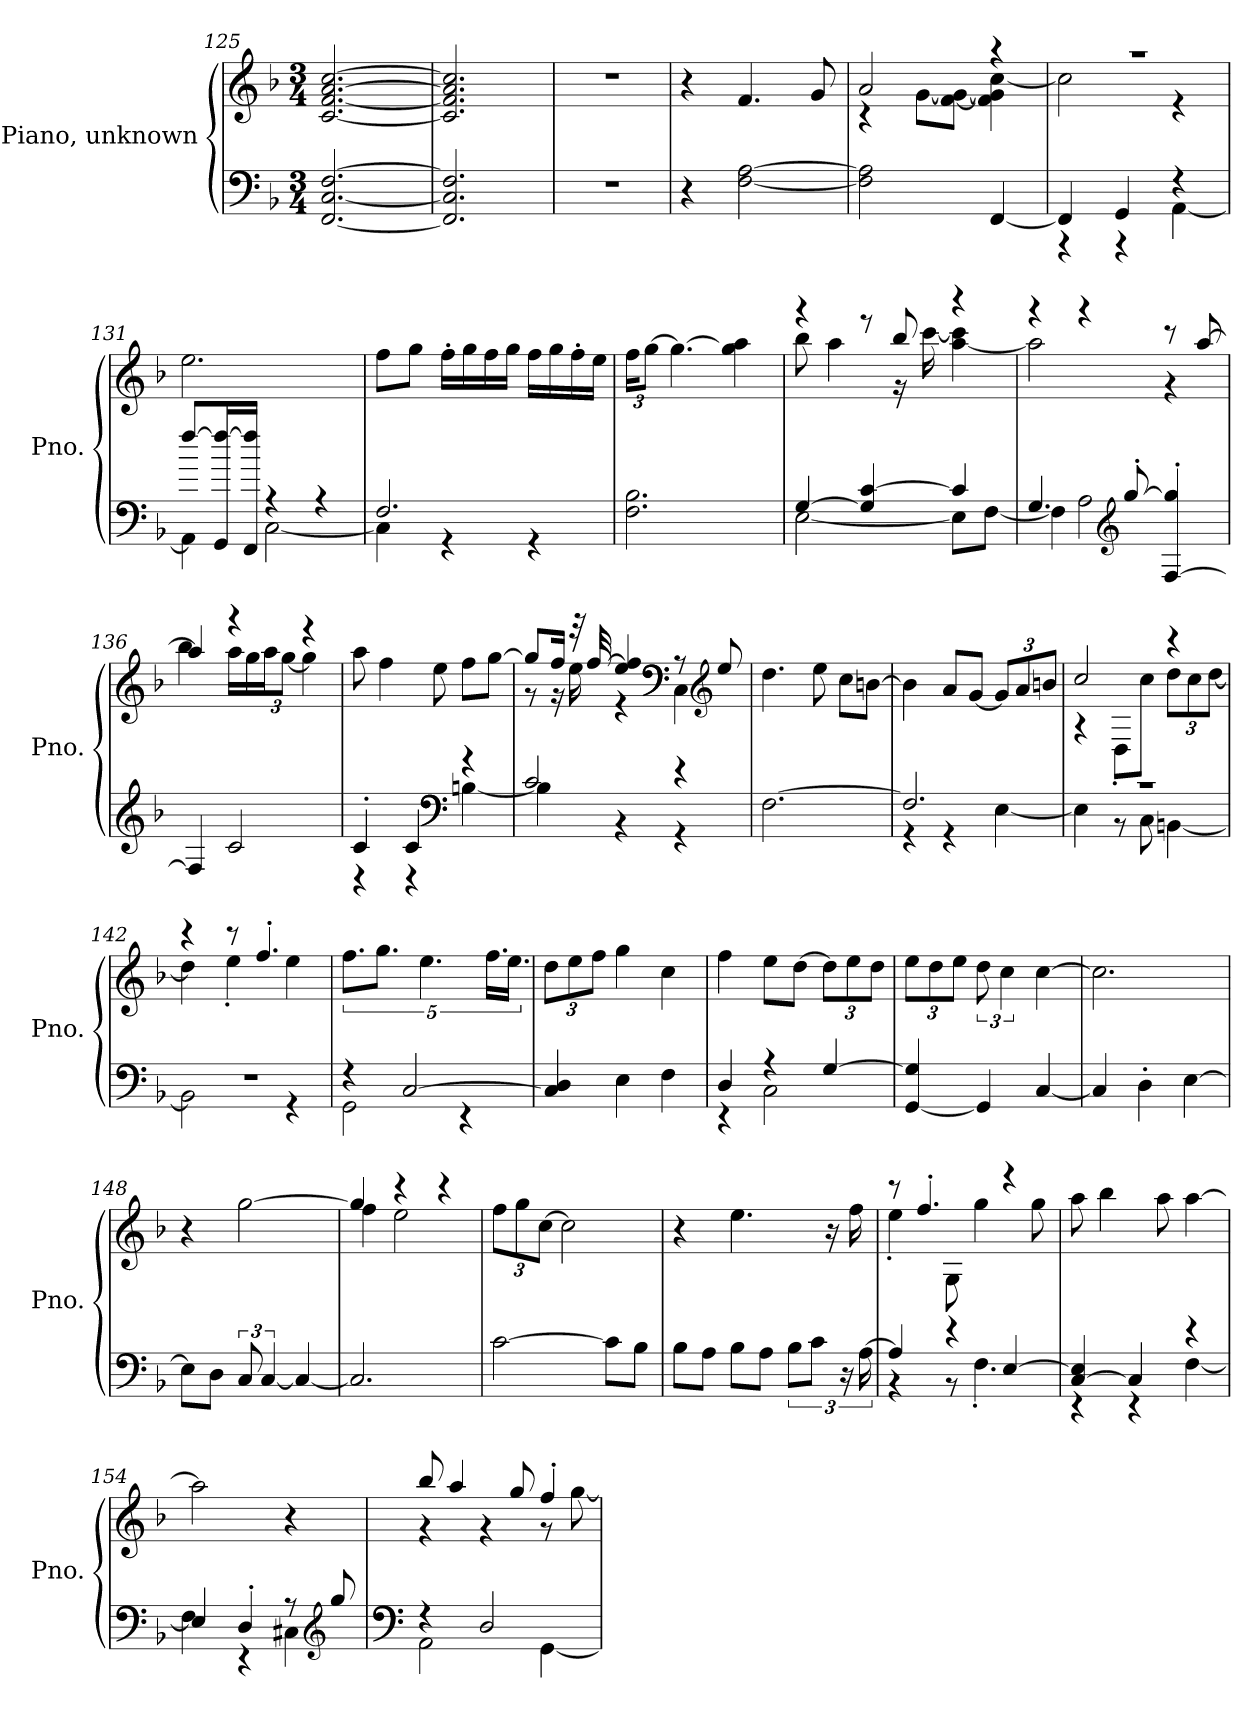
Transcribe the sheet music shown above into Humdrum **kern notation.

**kern	**kern
*part1	*part1
*staff2	*staff1
*I"Piano, unknown	*
*I'Pno.	*
*clefF4	*clefG2
*k[b-]	*k[b-]
*M3/4	*M3/4
=125	=125
[2.FF/ [2.C/ [2.F/	[2.c/ [2.f/ [2.a/ [2.cc/
=126	=126
2.FF/] 2.C/] 2.F/]	2.c/] 2.f/] 2.a/] 2.cc/]
!!LO:PB:g=z
=127	=127
2.r	2.r
=128	=128
4r	4r
[2F\ [2A\	4.f/
.	8g/
=129	=129
*	*^
2F\] 2A\]	2a/	4r
.	.	[8g\L
.	.	[8f\ 8g\_J
[4FF/	4r	4f\] 4g\] [4cc\
=130	=130	=130
*^	*	*
4FF/]	4r	2.r	2cc\]
4GG/	4r	.	.
4r	[4AA\	.	4r
*	*	*v	*v
=131	=131	=131
[8ff/L	4AA\]	2.ee\
16GG/ 16ff/_L	.	.
16FF/ 16ff/]JJ	.	.
4r	[2C\	.
4r	.	.
=132	=132	=132
2.F/	4C\]	8ff\L
.	.	8gg\J
.	4r	16ff'\LL
.	.	16gg\
.	.	16ff\
.	.	16gg\JJ
.	4r	16ff\LL
.	.	16gg\
.	.	16ff'\
.	.	16ee\JJ
*v	*v	*
=133	=133
*	*Xbrackettup
2.F\ 2.B-\	24ff\KL
.	[12gg\J
.	4.gg\_
.	4gg\] 4aa\
!!LO:LB:g=z
=134	=134
*^	*^
[4G/	[2E\	4r	8bb-\
.	.	.	4aa\
4G/] [4c/	.	8r	.
.	.	8bb-/	16r
.	.	.	[16ccc\
4c/]	8E\L]	4r	[4aa\ 4ccc\]
.	[8F\J	.	.
=135	=135	=135	=135
4.G/	4F\]	4r	2aa\]
.	2A\	4r	.
*clefG2	*	*	*
[8gg'/	.	.	.
[4F/' 4gg/]'	.	8r	4r
.	.	[8aa/	.
*v	*v	*	*
=136	=136	=136
4F/]	4aa/]	4bb-\
2c/	4r	16aa\LL
.	.	16gg\
.	.	24aa\J
.	.	[12gg\J
.	4r	4gg\]
*	*v	*v
=137	=137
*^	*
4c'/	4r	8aa\
.	.	4ff\
4c/	4r	.
.	.	8ee\
*clefF4	*	*
4r	[4Bn\	8ff\L
.	.	[8gg\J
!!LO:LB:g=z
=138	=138	=138
*	*	*^
2c/	4B\]	8gg/L]	8r
.	.	16ff/Jk	16r
.	.	32r	16ee\
.	.	[32ff/	.
.	4r	4ee/ 4ff/]	4r
*	*	*clefF4	*
4r	4r	8r	4C\
*	*	*clefG2	*
.	.	8ee/	.
*v	*v	*	*
*	*v	*v
=139	=139
[2.F\	4.dd\
.	8ee\
.	8cc\L
.	[8bn\J
=140	=140
*^	*
2.F/]	4r	4b\]
.	4r	8a/L
.	.	[8g/J
.	[4E\	12g/L]
.	.	12a/
.	.	12bn/J
=141	=141	=141
*	*	*^
2.r	4E\]	2cc/	4r
.	8r	.	8D'\L
.	8C\	.	8cc\J
.	[4BBn\	4r	12dd\L
.	.	.	12cc\
.	.	.	[12dd\J
=142	=142	=142	=142
2.r	2BB\]	4r	4dd\]
.	.	8r	4ee'\
.	.	4.ff'/	.
.	4r	.	4ee\
*	*	*v	*v
!!LO:LB:g=z
=143	=143	=143
*	*	*brackettup
4r	2GG\	10.ff\L
.	.	10.gg\J
[2C/	.	.
.	.	5.ee\
.	4r	.
.	.	20.ff\LL
.	.	20.ee\JJ
*v	*v	*
=144	=144
*	*Xbrackettup
4C/] 4D/	12dd\L
.	12ee\
.	12ff\J
4E\	4gg\
4F\	4cc\
=145	=145
*^	*
4D/	4r	4ff\
4r	2C\	8ee\L
.	.	[8dd\J
[4G/	.	12dd\L]
.	.	12ee\
.	.	12dd\J
*v	*v	*
=146	=146
[4GG/ 4G/]	12ee\L
.	12dd\
.	12ee\J
*	*brackettup
4GG/]	12dd\
.	6cc\
[4C/	[4cc\
=147	=147
4C/]	2.cc\]
4D'\	.
[4E\	.
=148	=148
8E\L]	4r
8D\J	.
12C/	[2gg\
[6C/	.
4C/_	.
=149	=149
*	*^
2.C/]	4gg/]	4ff\
.	4r	2ee\
.	4r	.
*	*v	*v
!!LO:LB:g=z
=150	=150
*	*Xbrackettup
[2c\	12ff\L
.	12gg\
.	[12cc\J
.	2cc\]
8c\L]	.
8B-\J	.
=151	=151
8B-\L	4r
8A\J	.
8B-\L	4.ee\
8A\J	.
12B-\L	.
12c\J	.
.	16r
24r	.
.	16ff\
[24A\	.
=152	=152
*^	*^
4A/]	4r	8r	4ee'\
.	.	4.ff'/	.
4r	8r	.	8G\
.	4.F'\	.	4gg\
[4E/	.	4r	.
.	.	.	8gg\
*	*	*v	*v
=153	=153	=153
[4C/ 4E/]	4r	8aa\
.	.	4bb-\
4C/]	4r	.
.	.	8aa\
4r	[4F\	[4aa\
=154	=154	=154
4E/	4F\]	2aa\]
4D'/	4r	.
8r	4C#X\	4r
*clefG2	*	*
8gg/	.	.
!!LO:LB:g=z
=155	=155	=155
*clefF4	*	*
*	*	*^
4r	2AA\	8bb-/	4r
.	.	4aa/	.
2D/	.	.	4r
.	.	8gg/	.
.	[4GG\	4ff'/	8r
.	.	.	[8gg\
*v	*v	*	*
*	*v	*v
=	=
*-	*-
